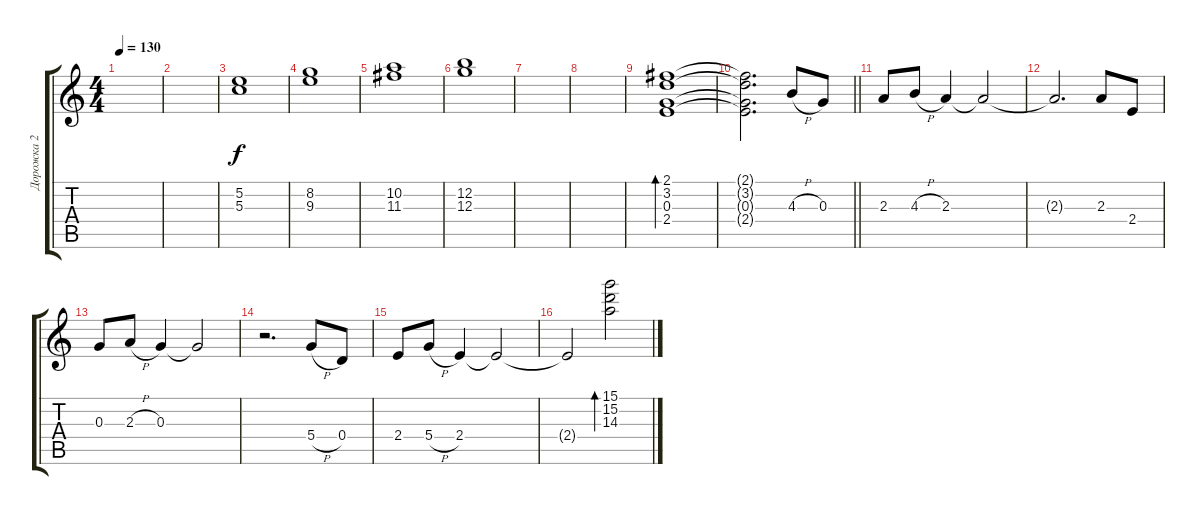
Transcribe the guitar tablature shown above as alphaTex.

\track ("Дорожка 2" "Дорожка 2") {instrument acousticguitarsteel}
\staff {score tabs}
\tuning (E4 B3 G3 D3 A2 E2) {hide}
\ts (4 4)
\tempo 130
\clef g2
\ks c
|
|
(5.2 5.3).1 |
(8.2 9.3).1 |
(10.2 11.3).1 |
(12.2 12.3).1 |
|
|
(2.1 3.2 0.3 2.4).1{bd 60} |
\barLineRight lightlight
(2.1{t} 3.2{t} 0.3{t} 2.4{t}).2{d} 4.3{h}.8 0.3.8 |
2.3.8 4.3{h}.8 2.3.4 2.3{t}.2 |
2.3{t}.2{d} 2.3.8 2.4.8 |
0.3.8 2.3{h}.8 0.3.4 0.3{t}.2 |
r.2{d} 5.4{h}.8 0.4.8 |
2.4.8 5.4{h}.8 2.4.4 2.4{t}.2 |
2.4{t}.2 (15.1 15.2 14.3).2{bd 60}
